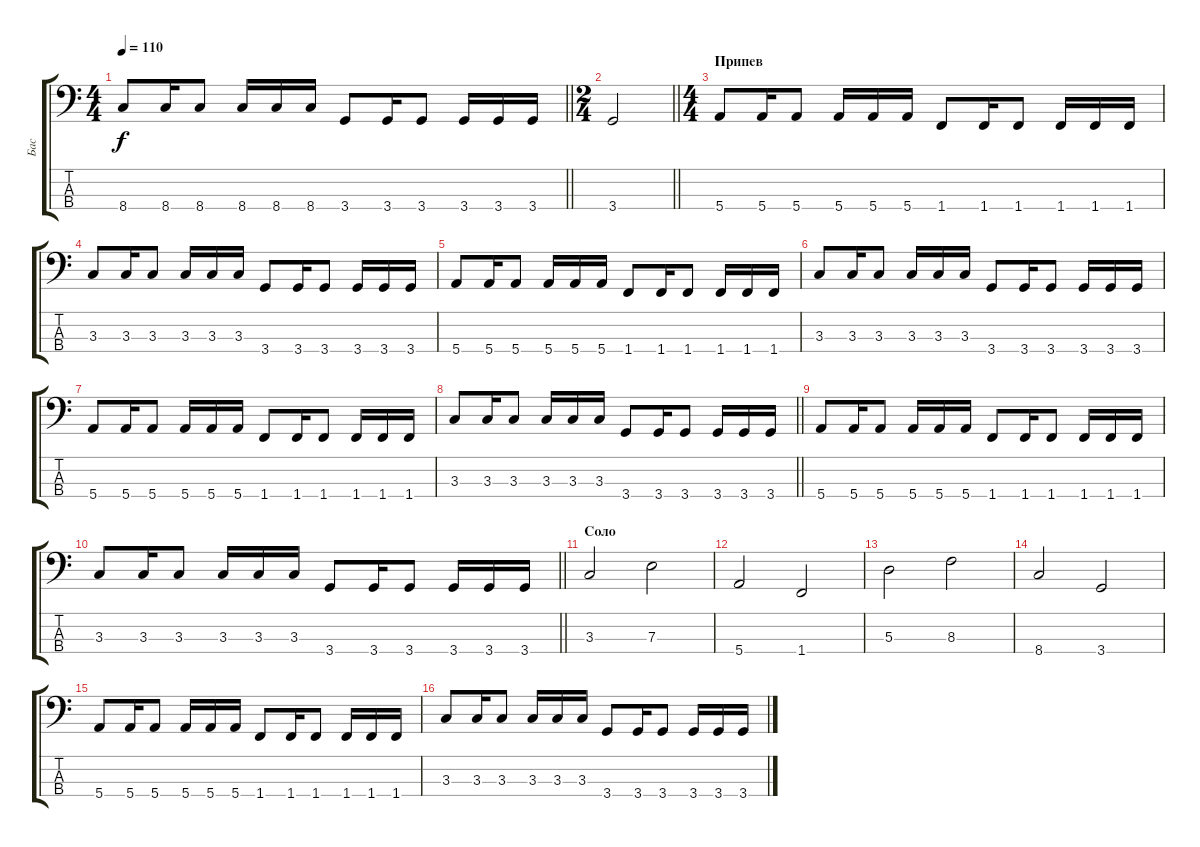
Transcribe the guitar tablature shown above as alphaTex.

\track ("Бас" "Бас") {instrument electricbassfinger}
\staff {score tabs}
\tuning (G2 D2 A1 E1) {hide}
\ts (4 4)
\section ("" "")
\tempo 110
\clef f4
\barLineRight lightlight
\ks c
8.4.8{dy f} 8.4.16 8.4.8 8.4.16 8.4.16 8.4.16 3.4.8 3.4.16 3.4.8 3.4.16 3.4.16 3.4.16 |
\ts (2 4)
\barLineRight lightlight
3.4.2 |
\ts (4 4)
\section ("" "Припев")
5.4.8 5.4.16 5.4.8 5.4.16 5.4.16 5.4.16 1.4.8 1.4.16 1.4.8 1.4.16 1.4.16 1.4.16 |
3.3.8 3.3.16 3.3.8 3.3.16 3.3.16 3.3.16 3.4.8 3.4.16 3.4.8 3.4.16 3.4.16 3.4.16 |
5.4.8 5.4.16 5.4.8 5.4.16 5.4.16 5.4.16 1.4.8 1.4.16 1.4.8 1.4.16 1.4.16 1.4.16 |
3.3.8 3.3.16 3.3.8 3.3.16 3.3.16 3.3.16 3.4.8 3.4.16 3.4.8 3.4.16 3.4.16 3.4.16 |
5.4.8 5.4.16 5.4.8 5.4.16 5.4.16 5.4.16 1.4.8 1.4.16 1.4.8 1.4.16 1.4.16 1.4.16 |
\barLineRight lightlight
3.3.8 3.3.16 3.3.8 3.3.16 3.3.16 3.3.16 3.4.8 3.4.16 3.4.8 3.4.16 3.4.16 3.4.16 |
\section ("" "")
5.4.8 5.4.16 5.4.8 5.4.16 5.4.16 5.4.16 1.4.8 1.4.16 1.4.8 1.4.16 1.4.16 1.4.16 |
\barLineRight lightlight
3.3.8 3.3.16 3.3.8 3.3.16 3.3.16 3.3.16 3.4.8 3.4.16 3.4.8 3.4.16 3.4.16 3.4.16 |
\section ("" "Соло")
3.3.2 7.3.2 |
5.4.2 1.4.2 |
5.3.2 8.3.2 |
8.4.2 3.4.2 |
5.4.8 5.4.16 5.4.8 5.4.16 5.4.16 5.4.16 1.4.8 1.4.16 1.4.8 1.4.16 1.4.16 1.4.16 |
3.3.8 3.3.16 3.3.8 3.3.16 3.3.16 3.3.16 3.4.8 3.4.16 3.4.8 3.4.16 3.4.16 3.4.16
